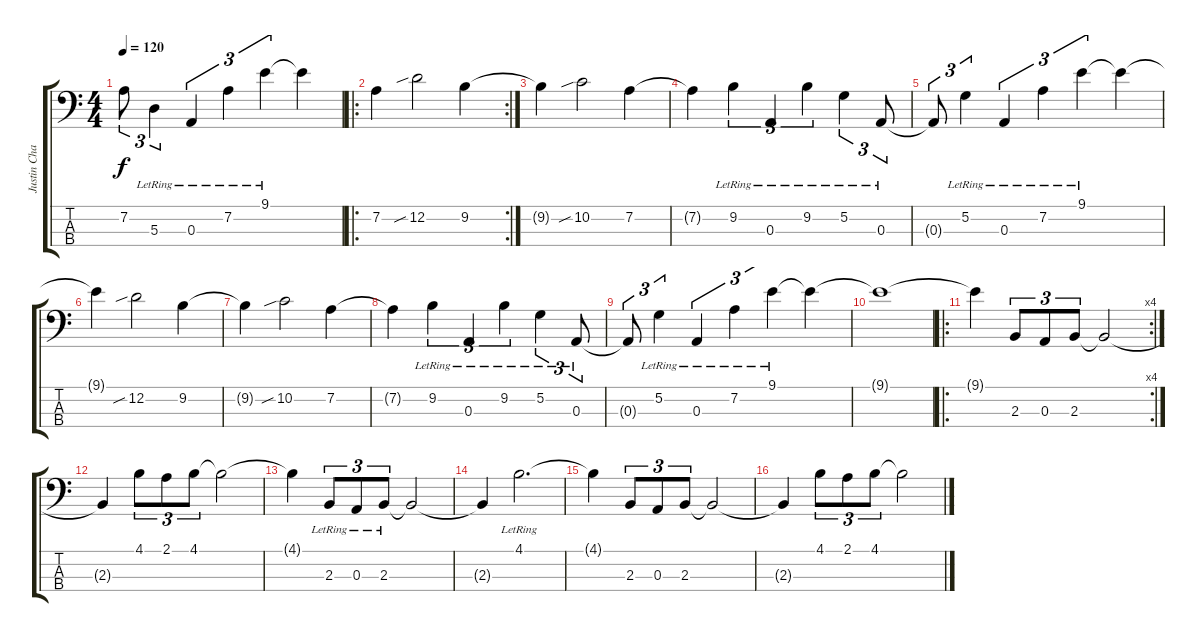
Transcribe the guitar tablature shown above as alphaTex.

\track ("Justin Chancellor" "Justin Cha") {instrument electricbasspick}
\staff {score tabs}
\tuning (G2 D2 A1 D1) {hide}
\ts (4 4)
\tempo 120
\clef f4
\ks c
7.2{t}.8{tu (3 2) dy f} 5.3{lr}.4{tu (3 2)} 0.3{lr}.4{tu (3 2)} 7.2{lr}.4{tu (3 2)} 9.1{lr}.4{tu (3 2)} 9.1{t}.4 |
\ro
\rc 2
7.2.4 12.2{sib}.2 9.2.4 |
9.2{t}.4 10.2{sib}.2 7.2.4 |
7.2{t}.4 9.2{lr}.4{tu (3 2)} 0.3{lr}.4{tu (3 2)} 9.2{lr}.4{tu (3 2)} 5.2{lr}.4{tu (3 2)} 0.3{lr}.8{tu (3 2)} |
0.3{t}.8{tu (3 2)} 5.2{lr}.4{tu (3 2)} 0.3{lr}.4{tu (3 2)} 7.2{lr}.4{tu (3 2)} 9.1{lr}.4{tu (3 2)} 9.1{t}.4 |
9.1{t}.4 12.2{sib}.2 9.2.4 |
9.2{t}.4 10.2{sib}.2 7.2.4 |
7.2{t}.4 9.2{lr}.4{tu (3 2)} 0.3{lr}.4{tu (3 2)} 9.2{lr}.4{tu (3 2)} 5.2{lr}.4{tu (3 2)} 0.3{lr}.8{tu (3 2)} |
0.3{t}.8{tu (3 2)} 5.2{lr}.4{tu (3 2)} 0.3{lr}.4{tu (3 2)} 7.2{lr}.4{tu (3 2)} 9.1{lr}.4{tu (3 2)} 9.1{t}.4 |
9.1{t}.1 |
\ro
\rc 4
9.1{t}.4 2.3.8{tu (3 2)} 0.3.8{tu (3 2)} 2.3.8{tu (3 2)} 2.3{t}.2 |
2.3{t}.4 4.1.8{tu (3 2)} 2.1.8{tu (3 2)} 4.1.8{tu (3 2)} 4.1{t}.2 |
4.1{t}.4 2.3{lr}.8{tu (3 2)} 0.3{lr}.8{tu (3 2)} 2.3{lr}.8{tu (3 2)} 2.3{t}.2 |
2.3{t}.4 4.1{lr}.2{d} |
4.1{t}.4 2.3.8{tu (3 2)} 0.3.8{tu (3 2)} 2.3.8{tu (3 2)} 2.3{t}.2 |
2.3{t}.4 4.1.8{tu (3 2)} 2.1.8{tu (3 2)} 4.1.8{tu (3 2)} 4.1{t}.2
